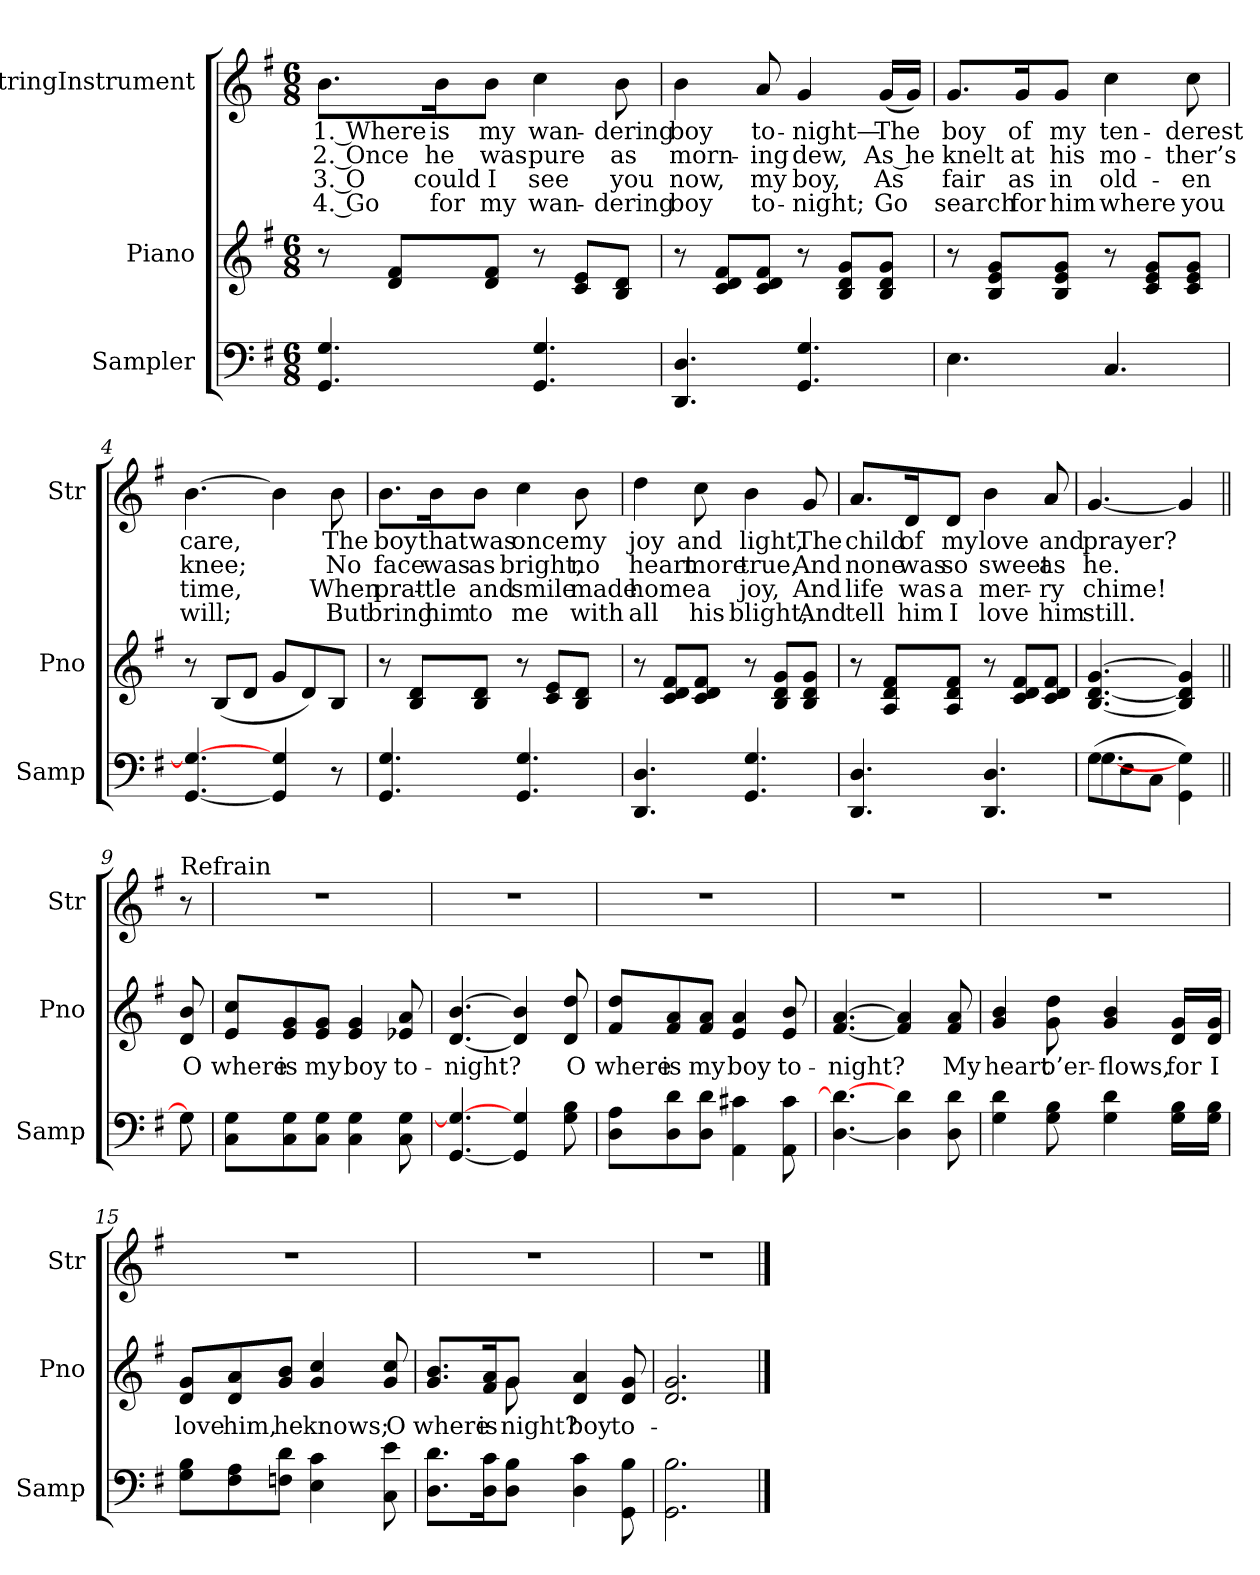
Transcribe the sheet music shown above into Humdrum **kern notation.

**kern	**kern	**text	**kern	**text	**text	**text	**text
*part3	*part2	*part2	*part1	*part1	*part1	*part1	*part1
*staff3	*staff2	*staff2	*staff1	*staff1	*staff1	*staff1	*staff1
*I"Sampler	*I"Piano	*	*I"StringInstrument	*	*	*	*
*I'Samp	*I'Pno	*	*I'Str	*	*	*	*
*clefF4	*clefG2	*	*clefG2	*	*	*	*
*k[f#]	*k[f#]	*	*k[f#]	*	*	*	*
*G:	*G:	*	*G:	*	*	*	*
*M6/8	*M6/8	*	*M6/8	*	*	*	*
=1	=1	=1	=1	=1	=1	=1	=1
4.GG 4.G	8r	.	8.b\L	1. Where	2. Once	3. O	4. Go
.	8d/ 8f#/L	.	.	.	.	.	.
.	.	.	16b\K	is	he	could	for
.	8d/ 8f#/J	.	8b\J	my	was	I	my
4.GG 4.G	8r	.	4cc	wan-	pure	see	wan-
.	8c/ 8e/L	.	.	.	.	.	.
.	8B/ 8d/J	.	8b	-dering	as	you	-dering
=2	=2	=2	=2	=2	=2	=2	=2
4.DD 4.D	8r	.	4b	boy	morn-	now,	boy
.	8c/ 8d/ 8f#/L	.	.	.	.	.	.
.	8c/ 8d/ 8f#/J	.	8a	to-	-ing	my	to-
4.GG 4.G	8r	.	4g	-night—	dew,	boy,	-night;
.	8B/ 8d/ 8g/L	.	.	.	.	.	.
.	8B/ 8d/ 8g/J	.	(16g/LL	The	As he	As	Go
.	.	.	16g/JJ)	.	.	.	.
=3	=3	=3	=3	=3	=3	=3	=3
4.E	8r	.	8.g/L	boy	knelt	fair	search
.	8B/ 8e/ 8g/L	.	.	.	.	.	.
.	.	.	16g/K	of	at	as	for
.	8B/ 8e/ 8g/J	.	8g/J	my	his	in	him
4.C	8r	.	4cc	ten-	mo-	old-	where
.	8c/ 8e/ 8g/L	.	.	.	.	.	.
.	8c/ 8e/ 8g/J	.	8cc	-derest	-ther’s	-en	you
=4	=4	=4	=4	=4	=4	=4	=4
[4.GG 4.G_	8r	.	[4.b	care,	knee;	time,	will;
.	(8B/L	.	.	.	.	.	.
.	8d/J	.	.	.	.	.	.
4GG] 4G	8g/L	.	4b]	.	.	.	.
.	8d/)	.	.	.	.	.	.
8r	8B/J	.	8b	The	No	When	But
=5	=5	=5	=5	=5	=5	=5	=5
4.GG 4.G	8r	.	8.b\L	boy	face	prat-	bring
.	8B/ 8d/L	.	.	.	.	.	.
.	.	.	16b\K	that	was	-tle	him
.	8B/ 8d/J	.	8b\J	was	as	and	to
4.GG 4.G	8r	.	4cc	once	bright,	smile	me
.	8c/ 8e/L	.	.	.	.	.	.
.	8B/ 8d/J	.	8b	my	no	made	with
=6	=6	=6	=6	=6	=6	=6	=6
4.DD 4.D	8r	.	4dd	joy	heart	home	all
.	8c/ 8d/ 8f#/L	.	.	.	.	.	.
.	8c/ 8d/ 8f#/J	.	8cc	and	more	a	his
4.GG 4.G	8r	.	4b	light,	true,	joy,	blight,
.	8B/ 8d/ 8g/L	.	.	.	.	.	.
.	8B/ 8d/ 8g/J	.	8g	The	And	And	And
=7	=7	=7	=7	=7	=7	=7	=7
4.DD 4.D	8r	.	8.a/L	child	none	life	tell
.	8A/ 8d/ 8f#/L	.	.	.	.	.	.
.	.	.	16d/K	of	was	was	him
.	8A/ 8d/ 8f#/J	.	8d/J	my	so	a	I
4.DD 4.D	8r	.	4b	love	sweet	mer-	love
.	8c/ 8d/ 8f#/L	.	.	.	.	.	.
.	8c/ 8d/ 8f#/J	.	8a	and	as	-ry	him
=8	=8	=8	=8	=8	=8	=8	=8
*^	*	*	*	*	*	*	*
(8G\L	[4.G	[4.B [4.d [4.g	.	[4.g	prayer?	he.	chime!	still.
8E\	.	.	.	.	.	.	.	.
8C\J	.	.	.	.	.	.	.	.
4GG\ 4G\)	4ryy	4B] 4d] 4g]	.	4g]	.	.	.	.
=9||	=9||	=9||	=9||	=9||	=9||	=9||	=9||	=9||
!	!	!	!	!LO:TX:t=Refrain	!	!	!	!
8G\]	8G	8d 8b	O	8r	.	.	.	.
*v	*v	*	*	*	*	*	*	*
=10	=10	=10	=10	=10	=10	=10	=10
8C\ 8G\L	8e/ 8cc/L	where	2.r	.	.	.	.
8C\ 8G\	8e/ 8g/	is	.	.	.	.	.
8C\ 8G\J	8e/ 8g/J	my	.	.	.	.	.
4C 4G	4e 4g	boy	.	.	.	.	.
8C 8G	8e-X 8a	to-	.	.	.	.	.
=11	=11	=11	=11	=11	=11	=11	=11
[4.GG 4.G_	[4.d [4.b	-night?	2.r	.	.	.	.
4GG] 4G	4d] 4b]	.	.	.	.	.	.
8G 8B	8d 8dd	O	.	.	.	.	.
=12	=12	=12	=12	=12	=12	=12	=12
8D\ 8A\L	8f#/ 8dd/L	where	2.r	.	.	.	.
8D\ 8d\	8f#/ 8a/	is	.	.	.	.	.
8D\ 8d\J	8f#/ 8a/J	my	.	.	.	.	.
4AA 4c#X	4e 4a	boy	.	.	.	.	.
8AA 8c#	8e 8b	to-	.	.	.	.	.
=13	=13	=13	=13	=13	=13	=13	=13
[4.D 4.d_	[4.f# [4.a	-night?	2.r	.	.	.	.
4D] 4d	4f#] 4a]	.	.	.	.	.	.
8D 8d	8f# 8a	My	.	.	.	.	.
=14	=14	=14	=14	=14	=14	=14	=14
4G 4d	4g 4b	heart	2.r	.	.	.	.
8G 8B	8g 8dd	o’er-	.	.	.	.	.
4G 4d	4g 4b	-flows,	.	.	.	.	.
16G\ 16B\LL	16d/ 16g/LL	for	.	.	.	.	.
16G\ 16B\JJ	16d/ 16g/JJ	I	.	.	.	.	.
=15	=15	=15	=15	=15	=15	=15	=15
8G\ 8B\L	8d/ 8g/L	love	2.r	.	.	.	.
8F#\ 8A\	8d/ 8a/	him,	.	.	.	.	.
8Fn\ 8d\J	8g/ 8b/J	he	.	.	.	.	.
4E 4c	4g 4cc	knows;	.	.	.	.	.
8C 8e	8g 8cc	O	.	.	.	.	.
=16	=16	=16	=16	=16	=16	=16	=16
*	*^	*	*	*	*	*	*
8.D\ 8.d\L	8.g/ 8.b/L	4ryy	where	2.r	.	.	.	.
16D\ 16c\K	16f#/ 16a/K	.	is	.	.	.	.	.
8D\ 8B\J	8g/J	8g	-night?	.	.	.	.	.
4D 4c	4d 4a	4.ryy	boy	.	.	.	.	.
8GG 8B	8d 8g	.	to-	.	.	.	.	.
*	*v	*v	*	*	*	*	*	*
=17	=17	=17	=17	=17	=17	=17	=17
2.GG 2.B	2.d 2.g	.	2.r	.	.	.	.
==	==	==	==	==	==	==	==
*-	*-	*-	*-	*-	*-	*-	*-
